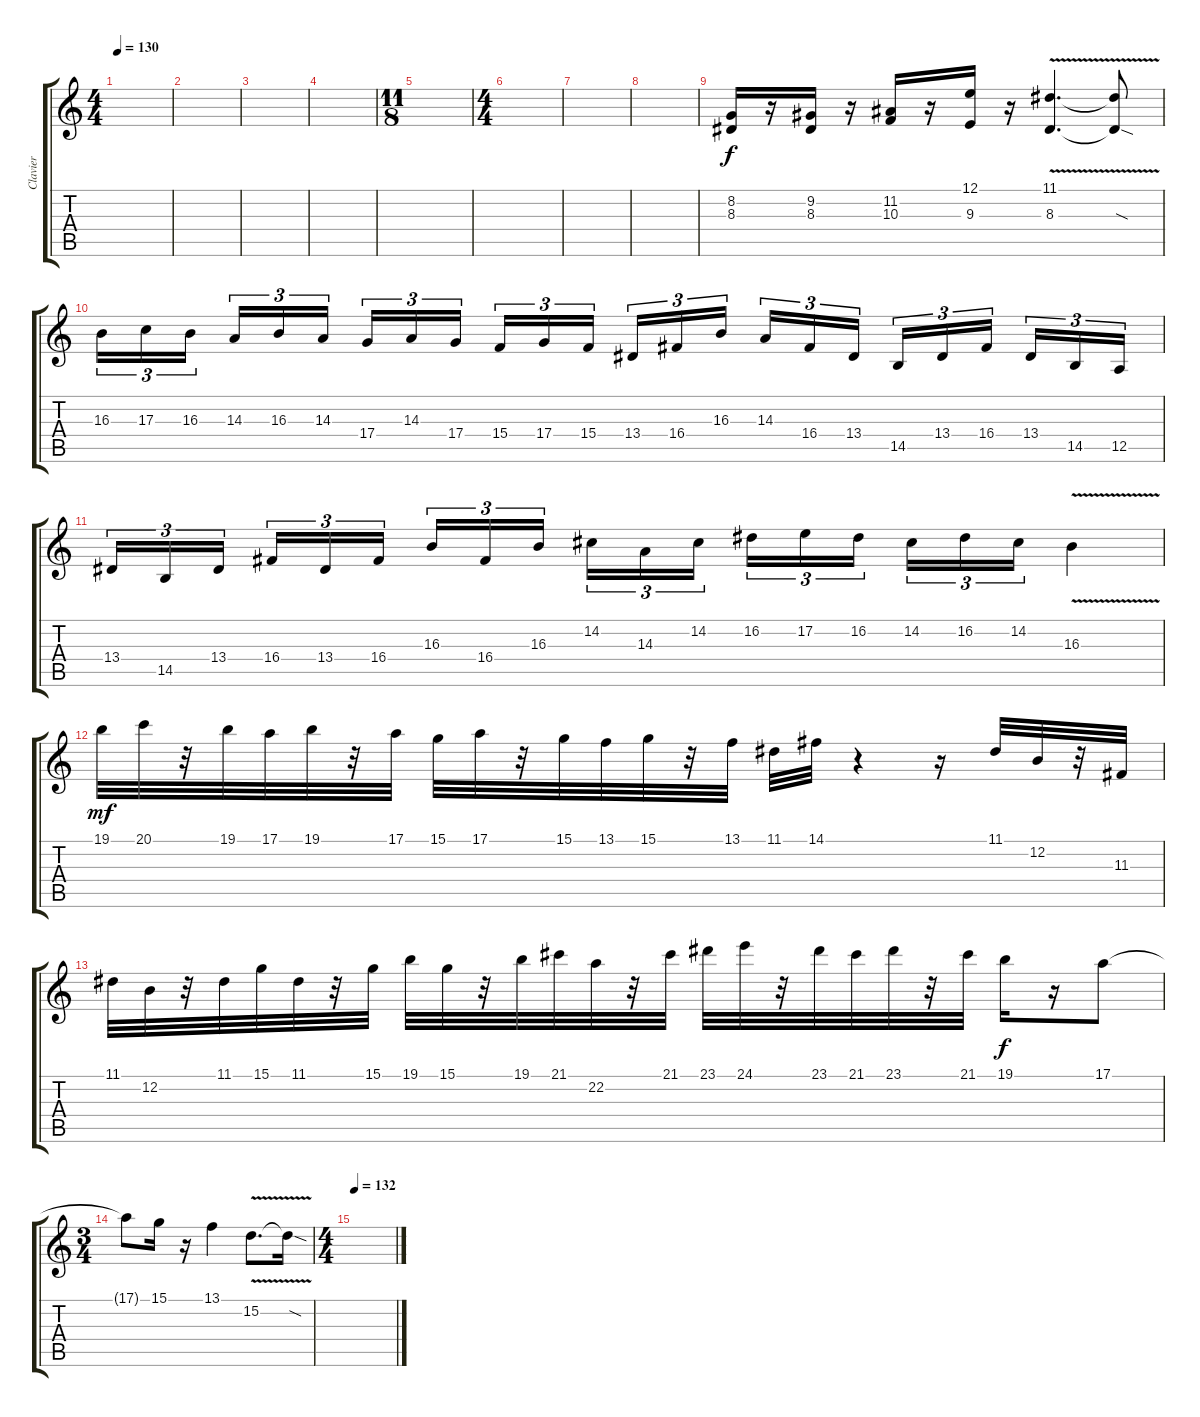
\track ("Clavier" "Clavier") {instrument lead1square}
\staff {score tabs}
\tuning (E4 B3 G3 D3 A2 E2) {hide}
\ts (4 4)
\tempo 130
\clef g2
\ks c
|
|
|
|
\ts (11 8)
|
\ts (4 4)
|
|
|
(8.2 8.3).16{volume 4 instrument distortionguitar} r.16 (9.2 8.3).16 r.16 (11.2 10.3).16 r.16 (12.1 9.3).16 r.16 (11.1 8.3{v}).4{d} (11.1{t} 8.3{sod t}).8{dy f} |
16.3.16{tu (3 2) volume 6 instrument lead1square} 17.3.16{tu (3 2)} 16.3.16{tu (3 2) beam splitsecondary} 14.3.16{tu (3 2)} 16.3.16{tu (3 2)} 14.3.16{tu (3 2)} 17.4.16{tu (3 2)} 14.3.16{tu (3 2)} 17.4.16{tu (3 2) beam splitsecondary} 15.4.16{tu (3 2)} 17.4.16{tu (3 2)} 15.4.16{tu (3 2)} 13.4.16{tu (3 2)} 16.4.16{tu (3 2)} 16.3.16{tu (3 2) beam splitsecondary} 14.3.16{tu (3 2)} 16.4.16{tu (3 2)} 13.4.16{tu (3 2)} 14.5.16{tu (3 2)} 13.4.16{tu (3 2)} 16.4.16{tu (3 2) beam splitsecondary} 13.4.16{tu (3 2)} 14.5.16{tu (3 2)} 12.5.16{tu (3 2)} |
13.4.16{tu (3 2)} 14.5.16{tu (3 2)} 13.4.16{tu (3 2) beam splitsecondary} 16.4.16{tu (3 2)} 13.4.16{tu (3 2)} 16.4.16{tu (3 2)} 16.3.16{tu (3 2)} 16.4.16{tu (3 2)} 16.3.16{tu (3 2) beam splitsecondary} 14.2.16{tu (3 2)} 14.3.16{tu (3 2)} 14.2.16{tu (3 2)} 16.2.16{tu (3 2)} 17.2.16{tu (3 2)} 16.2.16{tu (3 2) beam splitsecondary} 14.2.16{tu (3 2)} 16.2.16{tu (3 2)} 14.2.16{tu (3 2)} 16.3{v}.4 |
19.1.32{dy mf} 20.1.32 r.32 19.1.32 17.1.32 19.1.32 r.32 17.1.32 15.1.32 17.1.32 r.32 15.1.32 13.1.32 15.1.32 r.32 13.1.32 11.1.32 14.1.32 r.4 r.16 11.1.32 12.2.32 r.32 11.3.32 |
11.1.32 12.2.32 r.32 11.1.32 15.1.32 11.1.32 r.32 15.1.32 19.1.32 15.1.32 r.32 19.1.32 21.1.32 22.2.32 r.32 21.1.32 23.1.32 24.1.32 r.32 23.1.32 21.1.32 23.1.32 r.32 21.1.32 19.1.16{dy f} r.16 17.1.8 |
\ts (3 4)
17.1{t}.8 15.1.16 r.16 13.1.4 15.2{v}.8{d} 15.2{sod t}.16 |
\ts (4 4)
\tempo 132
